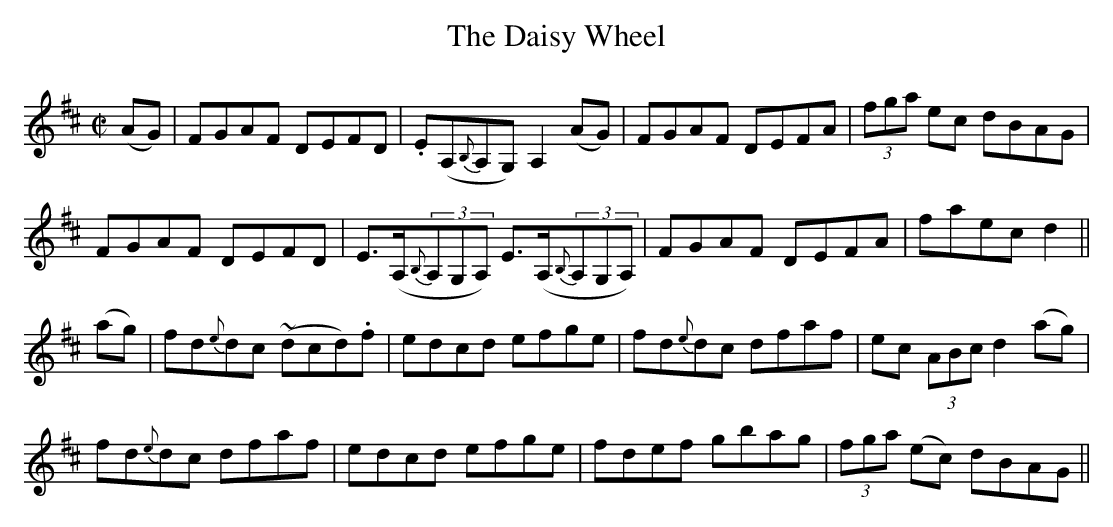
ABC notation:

X:1
T: The Daisy Wheel
M: C|
L: 1/8
K: D
(AG)|FGAF DEFD|.E(A,{B,}A,G,)A,2(AG)|FGAF DEFA|(3fga ec dBAG|
FGAF DEFD|E>(A,{B,}(3A,G,A,) E>(A,{B,}(3A,G,A,)|FGAF DEFA|faecd2||
(ag)|fd{e}dc ~(dcd).f|edcd efge|fd{e}dc dfaf|ec (3ABcd2(ag)|
fd{e}dc dfaf|edcd efge|fdef gbag|(3fga (ec) dBAG||
